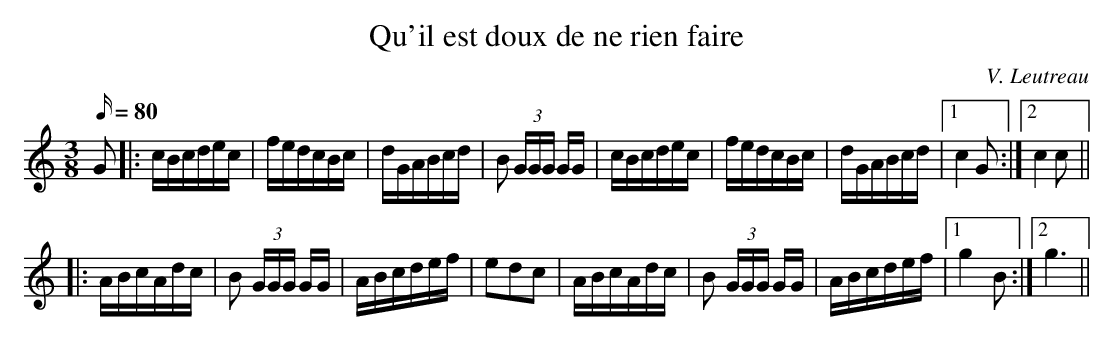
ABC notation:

X:1
T:Qu'il est doux de ne rien faire
C:V. Leutreau
L:1/16
M:3/8
Q:80
K:C major
G2|:cBcdec|fedcBc|dGABcd|B2 (3GGG GG|\
cBcdec|fedcBc|dGABcd|1 c4G2:|2 c4c2||
|:ABcAdc|B2 (3GGG GG|ABcdef|e2d2c2|\
ABcAdc|B2 (3GGG GG|ABcdef|1 g4B2:|2 g6||
